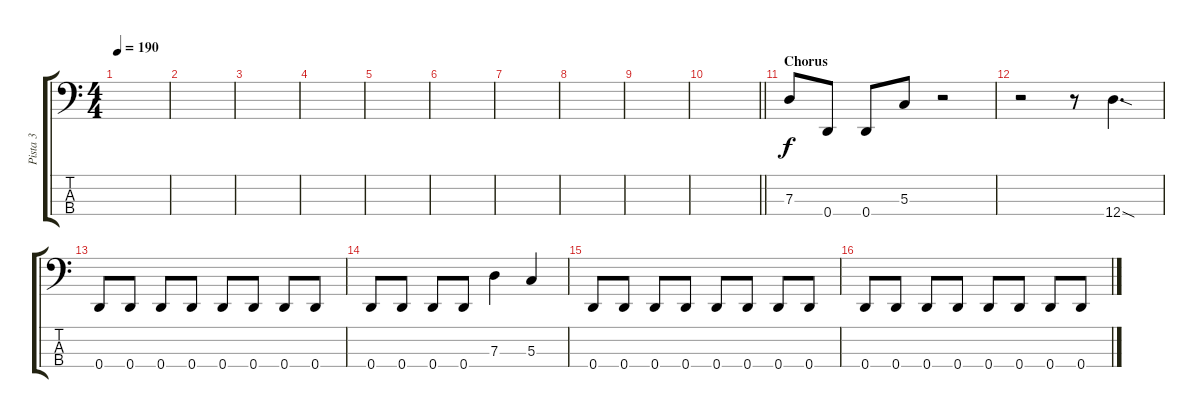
\track ("Pista 3" "Pista 3") {instrument electricbassfinger}
\staff {score tabs}
\tuning (F2 C2 G1 D1) {hide}
\ts (4 4)
\tempo 190
\clef f4
\ks c
|
|
|
|
|
|
|
|
|
\barLineRight lightlight
|
\section ("" "Chorus")
7.3.8 0.4.8 0.4.8 5.3.8 r.2 |
r.2 r.8 12.4{sod}.4{d} |
0.4.8 0.4.8 0.4.8 0.4.8 0.4.8 0.4.8 0.4.8 0.4.8 |
0.4.8 0.4.8 0.4.8 0.4.8 7.3.4 5.3.4 |
0.4.8 0.4.8 0.4.8 0.4.8 0.4.8 0.4.8 0.4.8 0.4.8 |
0.4.8 0.4.8 0.4.8 0.4.8 0.4.8 0.4.8 0.4.8 0.4.8
